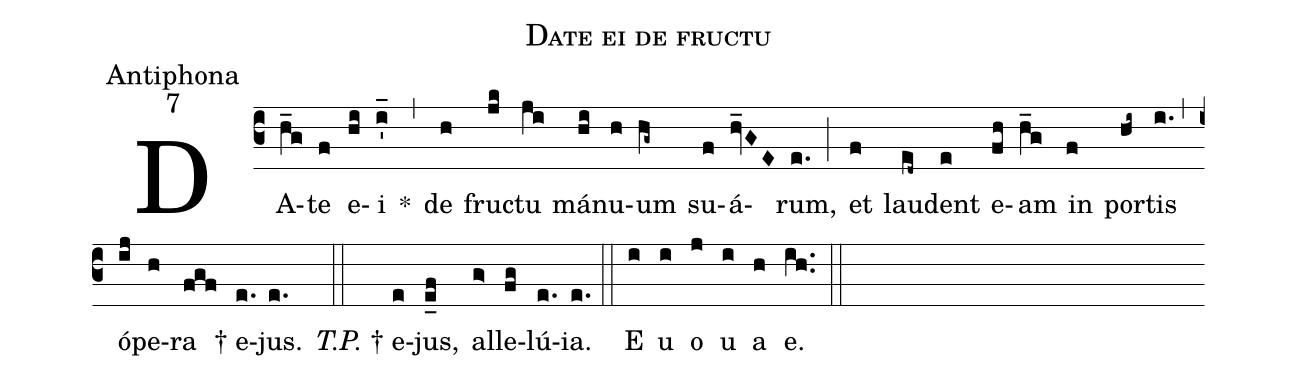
name:Date ei de fructu;
office-part:Antiphona;
mode:7;
%%
(c3)DA(h_g)te(f) e(hi)i(i'_) *(,) de(h) fruc(jk)tu(ji) má(hi)nu(h)um(hg~) su(f)á(hv_GE)rum,(e.) (;) et(f) lau(ed~)dent(e) e(fh)am(h_g) in(f) por(hi~)tis(i.) (,) ó(ij)pe(h)ra(fgf) † e(e.)jus.(e.) (::) <i>T.P.</i> † e(e)jus,(e_f) al(g>)le(fg)lú(e.)ia.(e.) (::) E(i) u(i) o(j) u(i) a(h) e.(ih..) (::)
